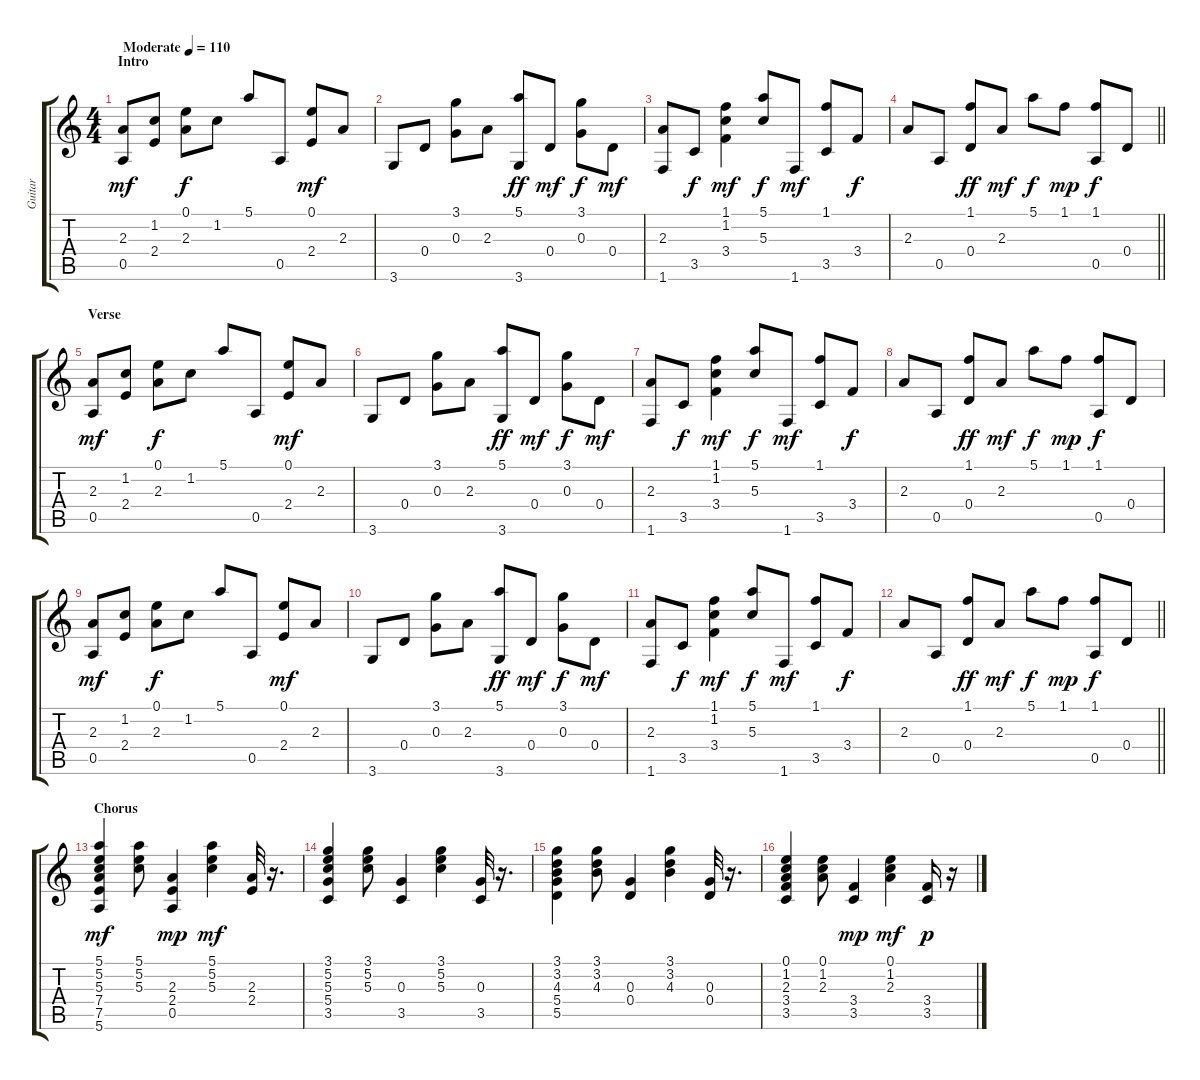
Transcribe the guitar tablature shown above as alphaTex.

\track ("Guitar" "Guitar") {instrument acousticguitarsteel}
\staff {score tabs}
\tuning (E4 B3 G3 D3 A2 E2) {hide}
\ts (4 4)
\section ("" "Intro")
\tempo (110 "Moderate")
\clef g2
\ks c
(2.3 0.5).8{dy mf instrument acousticguitarsteel} (1.2 2.4).8 (0.1 2.3).8{dy f} 1.2.8 5.1.8 0.5.8 (0.1 2.4).8{dy mf} 2.3.8 |
3.6.8 0.4.8 (3.1 0.3).8 2.3.8 (5.1 3.6).8{dy ff} 0.4.8{dy mf} (3.1 0.3).8{dy f} 0.4.8{dy mf} |
(2.3 1.6).8 3.5.8{dy f} (1.1 1.2 3.4).4{dy mf} (5.1 5.3).8{dy f} 1.6.8{dy mf} (1.1 3.5).8 3.4.8{dy f} |
\barLineRight lightlight
2.3.8 0.5.8 (1.1 0.4).8{dy ff} 2.3.8{dy mf} 5.1.8{dy f} 1.1.8{dy mp} (1.1 0.5).8{dy f} 0.4.8 |
\section ("" "Verse")
(2.3 0.5).8{dy mf} (1.2 2.4).8 (0.1 2.3).8{dy f} 1.2.8 5.1.8 0.5.8 (0.1 2.4).8{dy mf} 2.3.8 |
3.6.8 0.4.8 (3.1 0.3).8 2.3.8 (5.1 3.6).8{dy ff} 0.4.8{dy mf} (3.1 0.3).8{dy f} 0.4.8{dy mf} |
(2.3 1.6).8 3.5.8{dy f} (1.1 1.2 3.4).4{dy mf} (5.1 5.3).8{dy f} 1.6.8{dy mf} (1.1 3.5).8 3.4.8{dy f} |
2.3.8 0.5.8 (1.1 0.4).8{dy ff} 2.3.8{dy mf} 5.1.8{dy f} 1.1.8{dy mp} (1.1 0.5).8{dy f} 0.4.8 |
(2.3 0.5).8{dy mf} (1.2 2.4).8 (0.1 2.3).8{dy f} 1.2.8 5.1.8 0.5.8 (0.1 2.4).8{dy mf} 2.3.8 |
3.6.8 0.4.8 (3.1 0.3).8 2.3.8 (5.1 3.6).8{dy ff} 0.4.8{dy mf} (3.1 0.3).8{dy f} 0.4.8{dy mf} |
(2.3 1.6).8 3.5.8{dy f} (1.1 1.2 3.4).4{dy mf} (5.1 5.3).8{dy f} 1.6.8{dy mf} (1.1 3.5).8 3.4.8{dy f} |
\barLineRight lightlight
2.3.8 0.5.8 (1.1 0.4).8{dy ff} 2.3.8{dy mf} 5.1.8{dy f} 1.1.8{dy mp} (1.1 0.5).8{dy f} 0.4.8 |
\section ("" "Chorus")
(5.1 5.2 5.3 7.4 7.5 5.6).4{dy mf} (5.1 5.2 5.3).8 (2.3 2.4 0.5).4{dy mp} (5.1 5.2 5.3).4{dy mf} (2.3 2.4).32 r.16{d} |
(3.1 5.2 5.3 5.4 3.5).4 (3.1 5.2 5.3).8 (0.3 3.5).4 (3.1 5.2 5.3).4 (0.3 3.5).32 r.16{d} |
(3.1 3.2 4.3 5.4 5.5).4 (3.1 3.2 4.3).8 (0.3 0.4).4 (3.1 3.2 4.3).4 (0.3 0.4).32 r.16{d} |
(0.1 1.2 2.3 3.4 3.5).4 (0.1 1.2 2.3).8 (3.4 3.5).4{dy mp} (0.1 1.2 2.3).4{dy mf} (3.4 3.5).16{dy p} r.16
